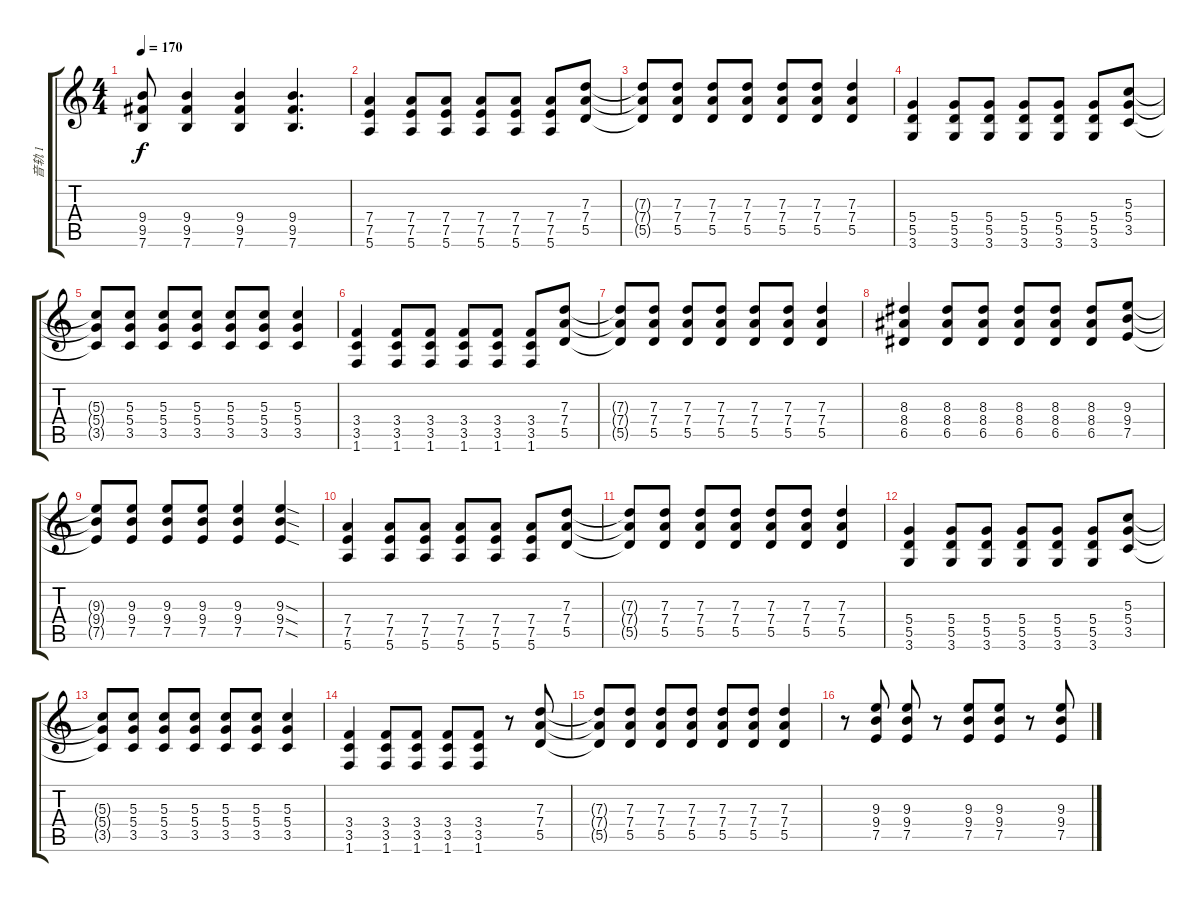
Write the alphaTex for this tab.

\track ("音轨 1" "音轨 1") {instrument distortionguitar}
\staff {score tabs}
\tuning (E4 B3 G3 D3 A2 E2) {hide}
\ts (4 4)
\tempo 170
\clef g2
\ks c
(9.4{t} 9.5{t} 7.6{t}).8{dy f} (9.4 9.5 7.6).4 (9.4 9.5 7.6).4 (9.4 9.5 7.6).4{d} |
(7.4 7.5 5.6).4 (7.4 7.5 5.6).8 (7.4 7.5 5.6).8 (7.4 7.5 5.6).8 (7.4 7.5 5.6).8 (7.4 7.5 5.6).8 (7.3 7.4 5.5).8 |
(7.3{t} 7.4{t} 5.5{t}).8 (7.3 7.4 5.5).8 (7.3 7.4 5.5).8 (7.3 7.4 5.5).8 (7.3 7.4 5.5).8 (7.3 7.4 5.5).8 (7.3 7.4 5.5).4 |
(5.4 5.5 3.6).4 (5.4 5.5 3.6).8 (5.4 5.5 3.6).8 (5.4 5.5 3.6).8 (5.4 5.5 3.6).8 (5.4 5.5 3.6).8 (5.3 5.4 3.5).8 |
(5.3{t} 5.4{t} 3.5{t}).8 (5.3 5.4 3.5).8 (5.3 5.4 3.5).8 (5.3 5.4 3.5).8 (5.3 5.4 3.5).8 (5.3 5.4 3.5).8 (5.3 5.4 3.5).4 |
(3.4 3.5 1.6).4 (3.4 3.5 1.6).8 (3.4 3.5 1.6).8 (3.4 3.5 1.6).8 (3.4 3.5 1.6).8 (3.4 3.5 1.6).8 (7.3 7.4 5.5).8 |
(7.3{t} 7.4{t} 5.5{t}).8 (7.3 7.4 5.5).8 (7.3 7.4 5.5).8 (7.3 7.4 5.5).8 (7.3 7.4 5.5).8 (7.3 7.4 5.5).8 (7.3 7.4 5.5).4 |
(8.3 8.4 6.5).4 (8.3 8.4 6.5).8 (8.3 8.4 6.5).8 (8.3 8.4 6.5).8 (8.3 8.4 6.5).8 (8.3 8.4 6.5).8 (9.3 9.4 7.5).8 |
(9.3{t} 9.4{t} 7.5{t}).8 (9.3 9.4 7.5).8 (9.3 9.4 7.5).8 (9.3 9.4 7.5).8 (9.3 9.4 7.5).4 (9.3{sod} 9.4{sod} 7.5{sod}).4 |
(7.4 7.5 5.6).4 (7.4 7.5 5.6).8 (7.4 7.5 5.6).8 (7.4 7.5 5.6).8 (7.4 7.5 5.6).8 (7.4 7.5 5.6).8 (7.3 7.4 5.5).8 |
(7.3{t} 7.4{t} 5.5{t}).8 (7.3 7.4 5.5).8 (7.3 7.4 5.5).8 (7.3 7.4 5.5).8 (7.3 7.4 5.5).8 (7.3 7.4 5.5).8 (7.3 7.4 5.5).4 |
(5.4 5.5 3.6).4 (5.4 5.5 3.6).8 (5.4 5.5 3.6).8 (5.4 5.5 3.6).8 (5.4 5.5 3.6).8 (5.4 5.5 3.6).8 (5.3 5.4 3.5).8 |
(5.3{t} 5.4{t} 3.5{t}).8 (5.3 5.4 3.5).8 (5.3 5.4 3.5).8 (5.3 5.4 3.5).8 (5.3 5.4 3.5).8 (5.3 5.4 3.5).8 (5.3 5.4 3.5).4 |
(3.4 3.5 1.6).4 (3.4 3.5 1.6).8 (3.4 3.5 1.6).8 (3.4 3.5 1.6).8 (3.4 3.5 1.6).8 r.8 (7.3 7.4 5.5).8 |
(7.3{t} 7.4{t} 5.5{t}).8 (7.3 7.4 5.5).8 (7.3 7.4 5.5).8 (7.3 7.4 5.5).8 (7.3 7.4 5.5).8 (7.3 7.4 5.5).8 (7.3 7.4 5.5).4 |
r.8 (9.3 9.4 7.5).8 (9.3 9.4 7.5).8 r.8 (9.3 9.4 7.5).8 (9.3 9.4 7.5).8 r.8 (9.3 9.4 7.5).8
